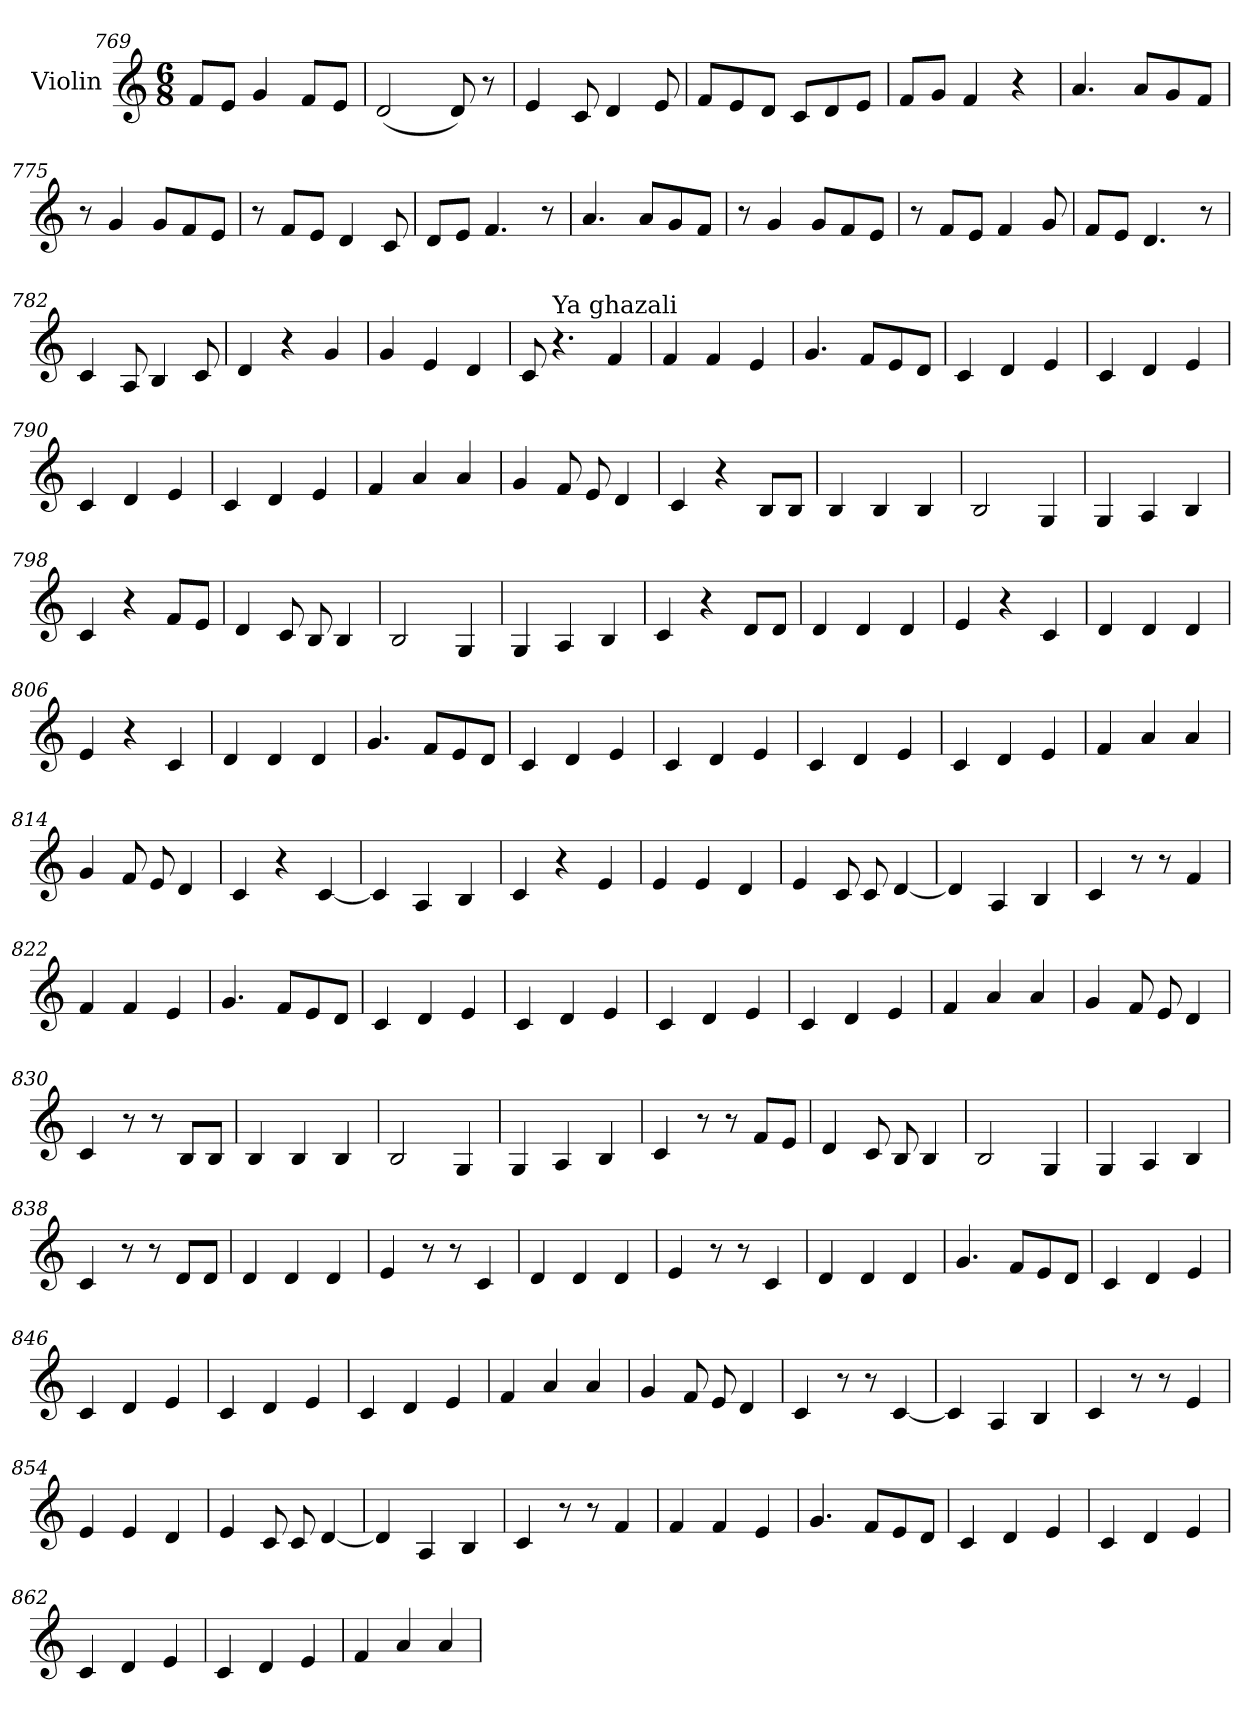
**kern
*part1
*staff1
*I"Violin
*clefG2
*k[]
*M6/8
=769
8f/L
8e/J
4g/
8f/L
8e/J
!!LO:LB:g=z
=770
(<2d/
8d/)
8r
=771
4e/
8c/
4d/
8e/
=772
8f/L
8e/
8d/J
8c/L
8d/
8e/J
=773
8f/L
8g/J
4f/
4r
=774
4.a/
8a/L
8g/
8f/J
=775
8r
4g/
8g/L
8f/
8e/J
!!LO:PB:g=z
=776
8r
8f/L
8e/J
4d/
8c/
=777
8d/L
8e/J
4.f/
8r
=778
4.a/
8a/L
8g/
8f/J
=779
8r
4g/
8g/L
8f/
8e/J
=780
8r
8f/L
8e/J
4f/
8g/
=781
8f/L
8e/J
4.d/
8r
!!LO:LB:g=z
=782
4c/
8A/
4B/
8c/
=783
4d/
4r
4g/
=784
4g/
4e/
4d/
=785
*MM160
8c/
!LO:TX:a:t=Ya ghazali
4.r
4f/
=786
4f/
4f/
4e/
=787
4.g/
8f/L
8e/
8d/J
=788
4c/
4d/
4e/
!!LO:LB:g=z
=789
4c/
4d/
4e/
=790
4c/
4d/
4e/
=791
4c/
4d/
4e/
=792
4f/
4a/
4a/
=793
4g/
8f/
8e/
4d/
=794
4c/
4r
8B/L
8B/J
=795
4B/
4B/
4B/
!!LO:LB:g=z
=796
2B/
4G/
=797
4G/
4A/
4B/
=798
4c/
4r
8f/L
8e/J
=799
4d/
8c/
8B/
4B/
=800
2B/
4G/
=801
4G/
4A/
4B/
=802
4c/
4r
8d/L
8d/J
!!LO:LB:g=z
=803
4d/
4d/
4d/
=804
4e/
4r
4c/
=805
4d/
4d/
4d/
=806
4e/
4r
4c/
=807
4d/
4d/
4d/
=808
4.g/
8f/L
8e/
8d/J
=809
4c/
4d/
4e/
!!LO:LB:g=z
=810
4c/
4d/
4e/
=811
4c/
4d/
4e/
=812
4c/
4d/
4e/
=813
4f/
4a/
4a/
=814
4g/
8f/
8e/
4d/
=815
4c/
4r
[4c/
=816
4c/]
4A/
4B/
!!LO:LB:g=z
=817
4c/
4r
4e/
=818
4e/
4e/
4d/
=819
4e/
8c/
8c/
[4d/
=820
4d/]
4A/
4B/
=821
4c/
8r
8r
4f/
=822
4f/
4f/
4e/
=823
4.g/
8f/L
8e/
8d/J
!!LO:LB:g=z
=824
4c/
4d/
4e/
=825
4c/
4d/
4e/
=826
4c/
4d/
4e/
=827
4c/
4d/
4e/
=828
4f/
4a/
4a/
=829
4g/
8f/
8e/
4d/
=830
4c/
8r
8r
8B/L
8B/J
!!LO:PB:g=z
=831
4B/
4B/
4B/
=832
2B/
4G/
=833
4G/
4A/
4B/
=834
4c/
8r
8r
8f/L
8e/J
=835
4d/
8c/
8B/
4B/
=836
2B/
4G/
=837
4G/
4A/
4B/
!!LO:LB:g=z
=838
4c/
8r
8r
8d/L
8d/J
=839
4d/
4d/
4d/
=840
4e/
8r
8r
4c/
=841
4d/
4d/
4d/
=842
4e/
8r
8r
4c/
=843
4d/
4d/
4d/
=844
4.g/
8f/L
8e/
8d/J
!!LO:LB:g=z
=845
4c/
4d/
4e/
=846
4c/
4d/
4e/
=847
4c/
4d/
4e/
=848
4c/
4d/
4e/
=849
4f/
4a/
4a/
=850
4g/
8f/
8e/
4d/
=851
4c/
8r
8r
[4c/
!!LO:LB:g=z
=852
4c/]
4A/
4B/
=853
4c/
8r
8r
4e/
=854
4e/
4e/
4d/
=855
4e/
8c/
8c/
[4d/
=856
4d/]
4A/
4B/
=857
4c/
8r
8r
4f/
=858
4f/
4f/
4e/
!!LO:LB:g=z
=859
4.g/
8f/L
8e/
8d/J
=860
4c/
4d/
4e/
=861
4c/
4d/
4e/
=862
4c/
4d/
4e/
=863
4c/
4d/
4e/
=864
4f/
4a/
4a/
=
*-
